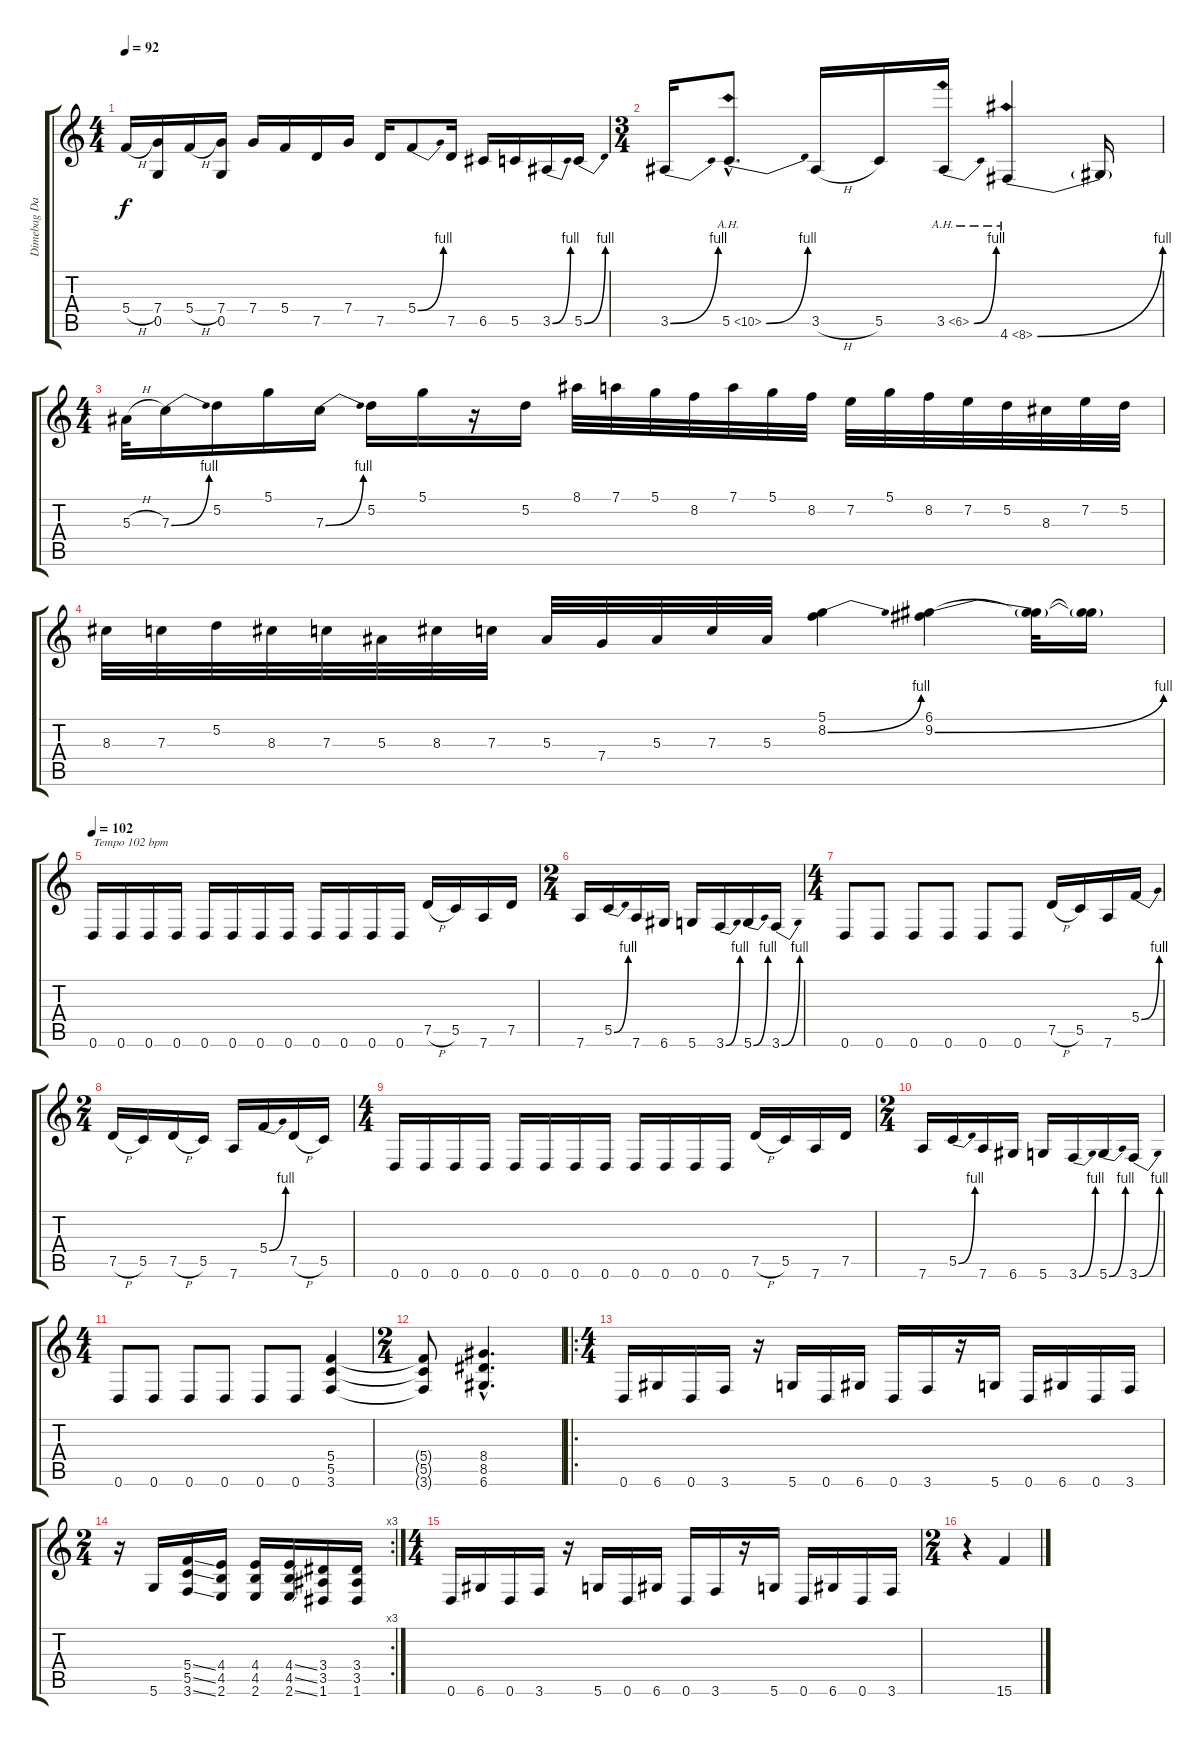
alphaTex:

\track ("Dimebag Darrell" "Dimebag Da") {instrument distortionguitar}
\staff {score tabs}
\tuning (D4 A3 F3 C3 G2 D2) {hide}
\ts (4 4)
\tempo 92
\clef g2
\ks c
5.4{h}.16{dy f} (7.4 0.5).16 5.4{h}.16 (7.4 0.5).16 7.4.16 5.4.16 7.5.16 7.4.16 7.5.16 5.4{be (bend 0 0 60 4)}.8 7.5.16 6.5.16 5.5.16 3.5{be (bend 0 0 60 4)}.16 5.5{be (bend 0 0 60 4)}.16 |
\ts (3 4)
3.5{be (bend 0 0 60 4)}.16 5.5{be (bend 0 0 60 4) ah 5 hac}.8{d} 3.5{h}.16 5.5.16 3.5{be (bend 0 0 60 4) ah 3}.16 4.6{be (bend 0 0 60 4) ah 4}.4 4.6{t}.16 |
\ts (4 4)
5.3{h}.32 7.3{be (bend 0 0 60 4)}.16 5.2.16 5.1.16 7.3{be (bend 0 0 60 4)}.16 5.2.16 5.1.16 r.16 5.2.16 8.1.32 7.1.32 5.1.32 8.2.32 7.1.32 5.1.32 8.2.32 7.2.32 5.1.32 8.2.32 7.2.32 5.2.32 8.3.32 7.2.32 5.2.32 |
8.3.32 7.3.32 5.2.32 8.3.32 7.3.32 5.3.32 8.3.32 7.3.32 5.3.32 7.4.32 5.3.32 7.3.32 5.3.32 (5.1 8.2{be (bend 0 0 60 4)}).4 (6.1 9.2{be (bend 0 0 60 4)}).4 (6.1{t} 9.2{t}).32 (6.1{t} 9.2{t}).16 |
\tempo 102
0.6.16{txt "Tempo 102 bpm"} 0.6.16 0.6.16 0.6.16 0.6.16 0.6.16 0.6.16 0.6.16 0.6.16 0.6.16 0.6.16 0.6.16 7.5{h}.16 5.5.16 7.6.16 7.5.16 |
\ts (2 4)
7.6.16 5.5{be (bend 0 0 60 4)}.16 7.6.16 6.6.16 5.6.16 3.6{be (bend 0 0 60 4)}.16 5.6{be (bend 0 0 60 4)}.16 3.6{be (bend 0 0 60 4)}.16 |
\ts (4 4)
0.6.8 0.6.8 0.6.8 0.6.8 0.6.8 0.6.8 7.5{h}.16 5.5.16 7.6.16 5.4{be (bend 0 0 60 4)}.16 |
\ts (2 4)
7.5{h}.16 5.5.16 7.5{h}.16 5.5.16 7.6.16 5.4{be (bend 0 0 60 4)}.16 7.5{h}.16 5.5.16 |
\ts (4 4)
0.6.16 0.6.16 0.6.16 0.6.16 0.6.16 0.6.16 0.6.16 0.6.16 0.6.16 0.6.16 0.6.16 0.6.16 7.5{h}.16 5.5.16 7.6.16 7.5.16 |
\ts (2 4)
7.6.16 5.5{be (bend 0 0 60 4)}.16 7.6.16 6.6.16 5.6.16 3.6{be (bend 0 0 60 4)}.16 5.6{be (bend 0 0 60 4)}.16 3.6{be (bend 0 0 60 4)}.16 |
\ts (4 4)
0.6.8 0.6.8 0.6.8 0.6.8 0.6.8 0.6.8 (5.4 5.5 3.6).4 |
\ts (2 4)
(5.4{t} 5.5{t} 3.6{t}).8 (8.4{hac} 8.5{hac} 6.6{hac}).4{d} |
\ro
\ts (4 4)
0.6.16 6.6.16 0.6.16 3.6.16 r.16 5.6.16 0.6.16 6.6.16 0.6.16 3.6.16 r.16 5.6.16 0.6.16 6.6.16 0.6.16 3.6.16 |
\rc 3
\ts (2 4)
r.16 5.6.16 (5.4{ss} 5.5{ss} 3.6{ss}).16 (4.4 4.5 2.6).16 (4.4 4.5 2.6).16 (4.4{ss} 4.5{ss} 2.6{ss}).16 (3.4 3.5 1.6).16 (3.4 3.5 1.6).16 |
\ts (4 4)
0.6.16 6.6.16 0.6.16 3.6.16 r.16 5.6.16 0.6.16 6.6.16 0.6.16 3.6.16 r.16 5.6.16 0.6.16 6.6.16 0.6.16 3.6.16 |
\ts (2 4)
r.4 15.6{ss}.4
